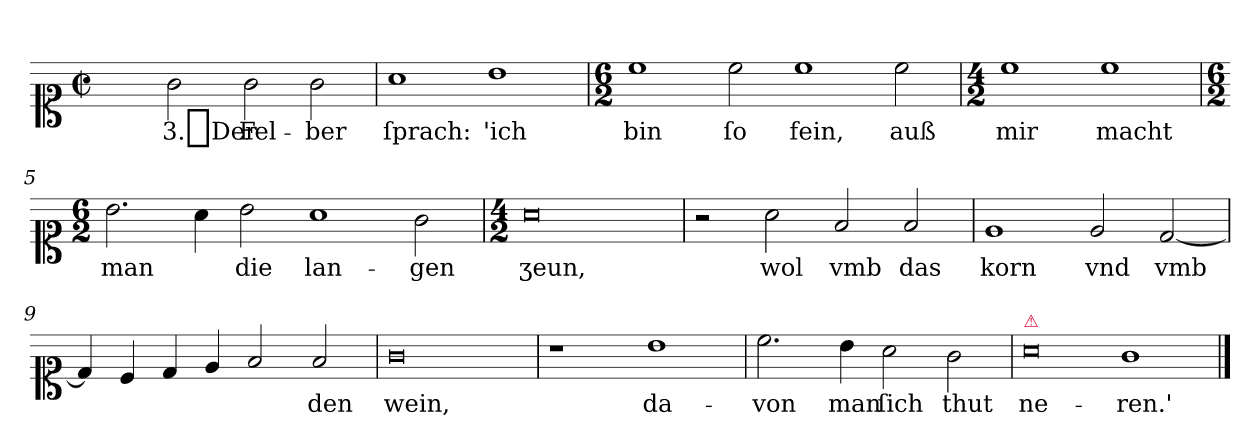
**kern	**text
*part1	*part1
*staff1	*staff1
*clefC1	*
*k[]	*
*M4/2	*
*met(c|)	*
=1	=1
2ryy	.
2g	3._Der
2g	Fel-
2g	-ber
=2	=2
1a	ſprach:
1b	'ich
=3	=3
*M6/2	*
1cc	bin
2cc	ſo
1cc	fein,
2cc	auß
=4	=4
*M4/2	*
1cc	mir
1cc	macht
=5	=5
*M6/2	*
2.b	man
4a	.
2b	die
1a	lan-
2g	-gen
=6	=6
*M4/2	*
0a	ʒeun,
=7	=7
2r	.
2a	wol
2f	vmb
2f	das
=8	=8
1e	korn
2e	vnd
[2d	vmb
=9	=9
4d]	.
4c	.
4d	.
4e	.
2f	.
2f	den
=10	=10
0g	wein,
=11	=11
1r	.
1b	da-
=12	=12
2.cc	-von
4b	man
2a	ſich
2g	thut
=13	=13
!LO:TX:a:color=crimson:t=⚠	!
!LO:N:vis=0	!
1a	ne-
1g	-ren.'
==	==
*-	*-
